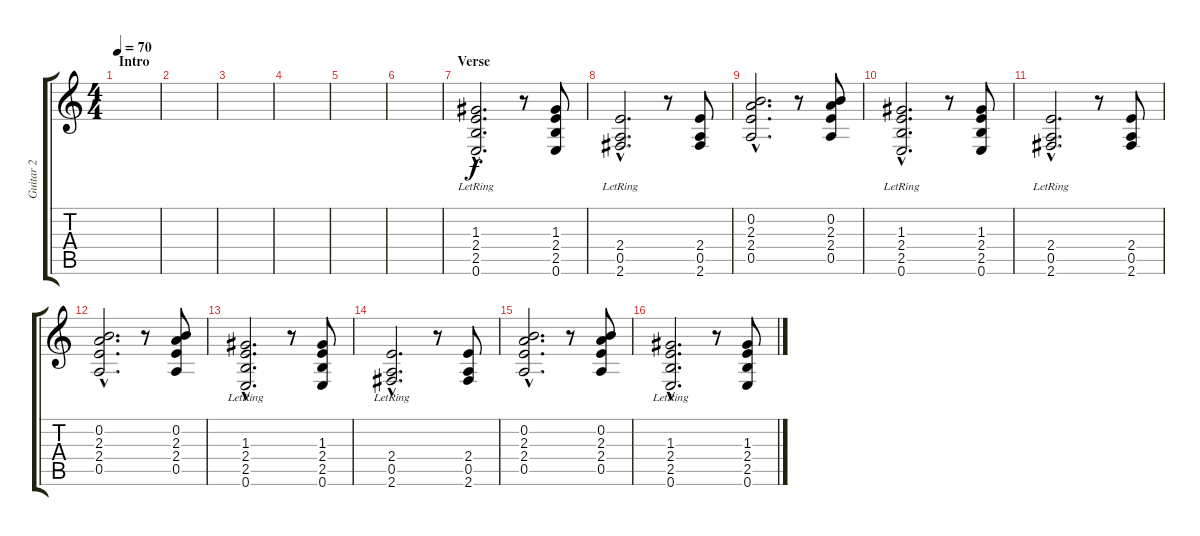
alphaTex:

\track ("Guitar 2" "Guitar 2") {instrument overdrivenguitar}
\staff {score tabs}
\tuning (E4 B3 G3 D3 A2 E2) {hide}
\ts (4 4)
\section ("" "Intro")
\tempo 70
\clef g2
\ks c
|
|
|
|
|
|
\section ("" "Verse")
(1.3{lr} 2.4{hac lr} 2.5{hac lr} 0.6{hac lr}).2{d} r.8 (1.3 2.4 2.5 0.6).8 |
(2.4{hac lr} 0.5{hac lr} 2.6{hac lr}).2{d} r.8 (2.4 0.5 2.6).8 |
(0.2{hac} 2.3{hac} 2.4{hac} 0.5{hac}).2{d} r.8 (0.2 2.3 2.4 0.5).8 |
(1.3{lr} 2.4{hac lr} 2.5{hac lr} 0.6{hac lr}).2{d} r.8 (1.3 2.4 2.5 0.6).8 |
(2.4{hac lr} 0.5{hac lr} 2.6{hac lr}).2{d} r.8 (2.4 0.5 2.6).8 |
(0.2{hac} 2.3{hac} 2.4{hac} 0.5{hac}).2{d} r.8 (0.2 2.3 2.4 0.5).8 |
(1.3{lr} 2.4{hac lr} 2.5{hac lr} 0.6{hac lr}).2{d} r.8 (1.3 2.4 2.5 0.6).8 |
(2.4{hac lr} 0.5{hac lr} 2.6{hac lr}).2{d} r.8 (2.4 0.5 2.6).8 |
(0.2{hac} 2.3{hac} 2.4{hac} 0.5{hac}).2{d} r.8 (0.2 2.3 2.4 0.5).8 |
(1.3{lr} 2.4{hac lr} 2.5{hac lr} 0.6{hac lr}).2{d} r.8 (1.3 2.4 2.5 0.6).8
